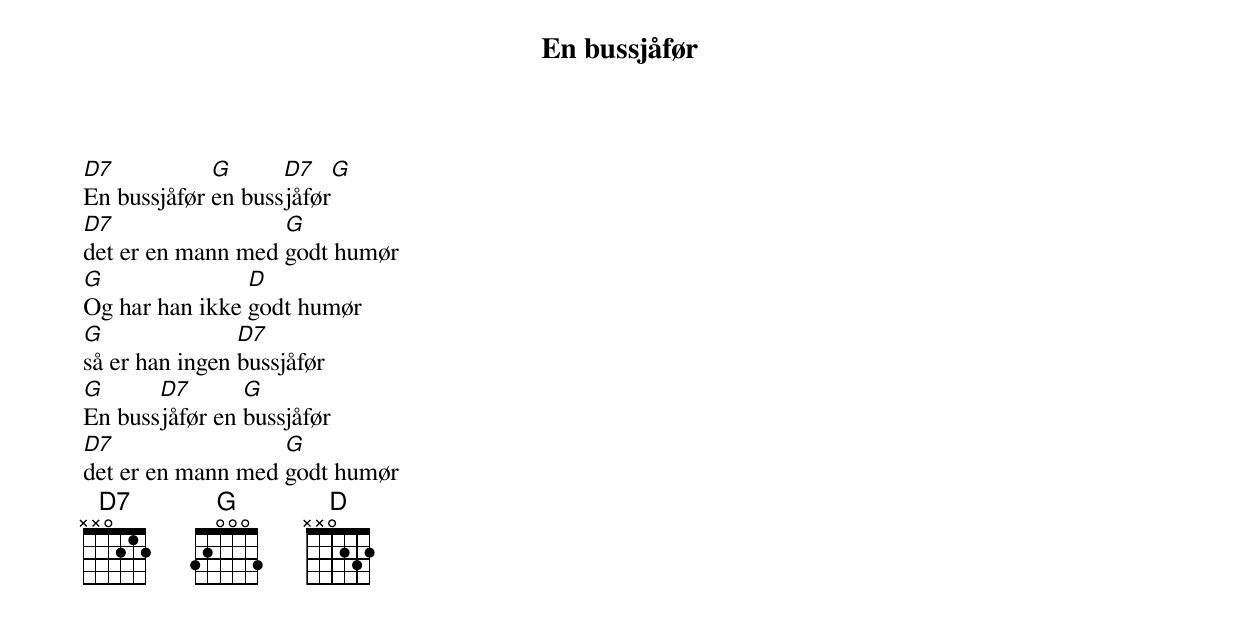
{title: En bussjåfør}
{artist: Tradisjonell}
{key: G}
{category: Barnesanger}

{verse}
[D7]En bussjåfør [G]en buss[D7]jåfør[G]
[D7]det er en mann med [G]godt humør
[G]Og har han ikke [D]godt humør
[G]så er han ingen [D7]bussjåfør
[G]En buss[D7]jåfør en [G]bussjåfør
[D7]det er en mann med [G]godt humør
